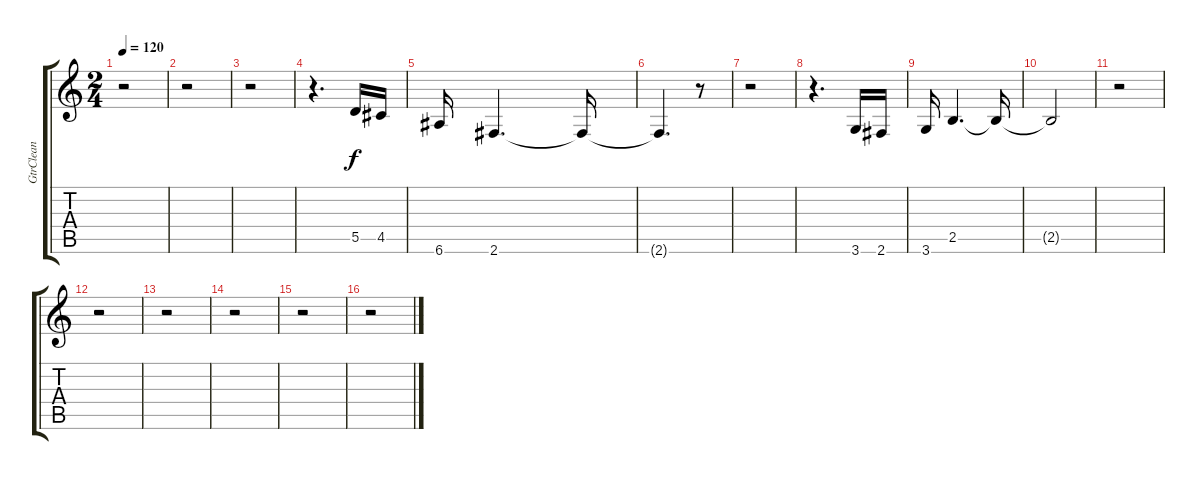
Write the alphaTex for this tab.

\track ("GtrClean" "GtrClean") {instrument electricguitarclean}
\staff {score tabs}
\tuning (E4 B3 G3 D3 A2 E2) {hide}
\ts (2 4)
\tempo 120
\clef g2
\ks c
r.2{dy f} |
r.2 |
r.2 |
r.4{d} 5.5.16 4.5.16 |
6.6.16 2.6.4{d} 2.6{t}.16 |
2.6{t}.4{d} r.8 |
r.2 |
r.4{d} 3.6.16 2.6.16 |
3.6.16 2.5.4{d} 2.5{t}.16 |
2.5{t}.2 |
r.2 |
r.2 |
r.2 |
r.2 |
r.2 |
r.2
